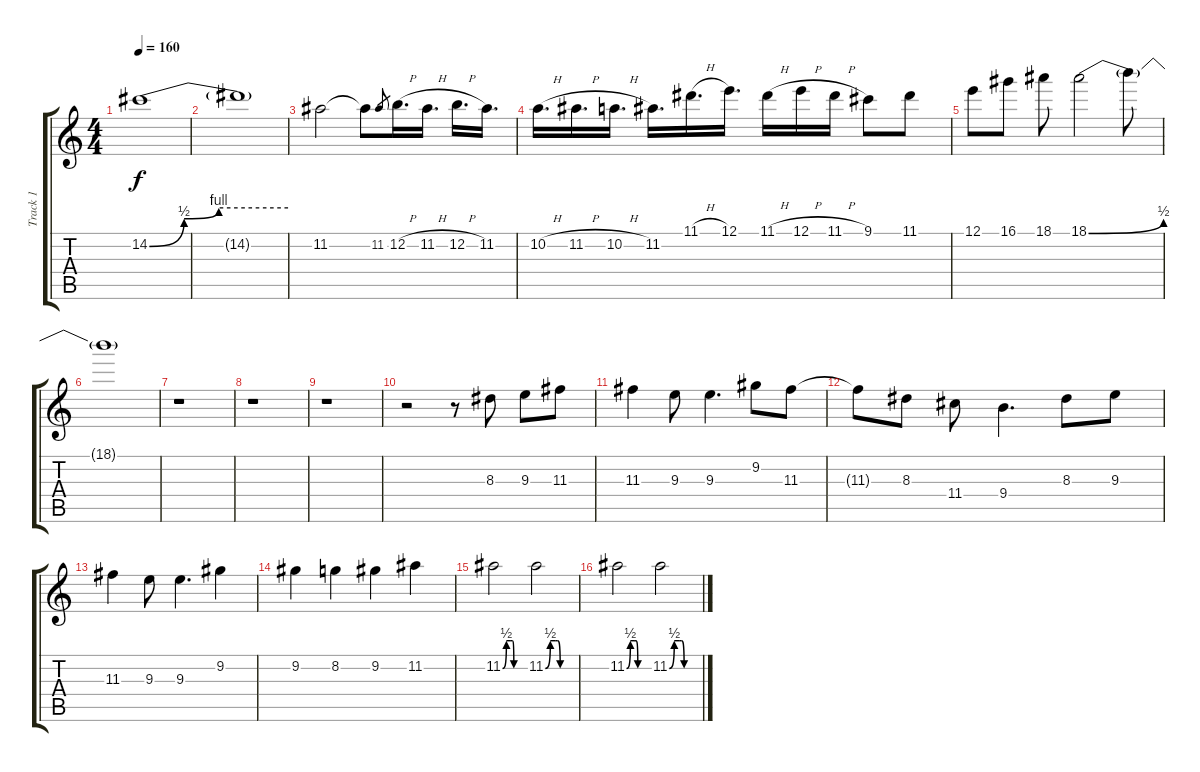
\track ("Track 1" "Track 1") {instrument overdrivenguitar}
\staff {score tabs}
\tuning (E4 B3 G3 D3 A2 E2) {hide}
\ts (4 4)
\tempo 160
\clef g2
\ks c
14.2{be (custom 0 0 15 2 30 4 60 4)}.1{dy f} |
14.2{t}.1 |
11.2.2 11.2{t}.8 11.2.8{gr} 12.2{h}.16{d} 11.2{h}.16{d} 12.2{h}.16{d} 11.2.16{d} |
10.2{h}.16{d} 11.2{h}.16{d} 10.2{h}.16{d} 11.2.16{d} 11.1{h}.16{d} 12.1.16{d} 11.1{h}.16 12.1{h}.16 11.1{h}.16 9.1.8 11.1.8 |
12.1.8 16.1.8 18.1.8 18.1{be (bend 0 0 60 2)}.2 18.1{t}.8 |
18.1{t}.1 |
r.1 |
r.1 |
r.1 |
r.2 r.8 8.3.8 9.3.8 11.3.8 |
11.3.4 9.3.8 9.3.4{d} 9.2.8 11.3.8 |
11.3{t}.8 8.3.8 11.4.8 9.4.4{d} 8.3.8 9.3.8 |
11.3.4 9.3.8 9.3.4{d} 9.2.4 |
9.2.4 8.2.4 9.2.4 11.2.4 |
11.2{be (custom 0 0 10 2 20 2 26 2 30 0 60 0)}.2 11.2{be (custom 0 0 10 2 20 2 25 2 30 0 60 0)}.2 |
11.2{be (custom 0 0 10 2 20 2 25 2 30 0 60 0)}.2 11.2{be (custom 0 0 10 2 20 2 25 2 30 0 60 0)}.2
